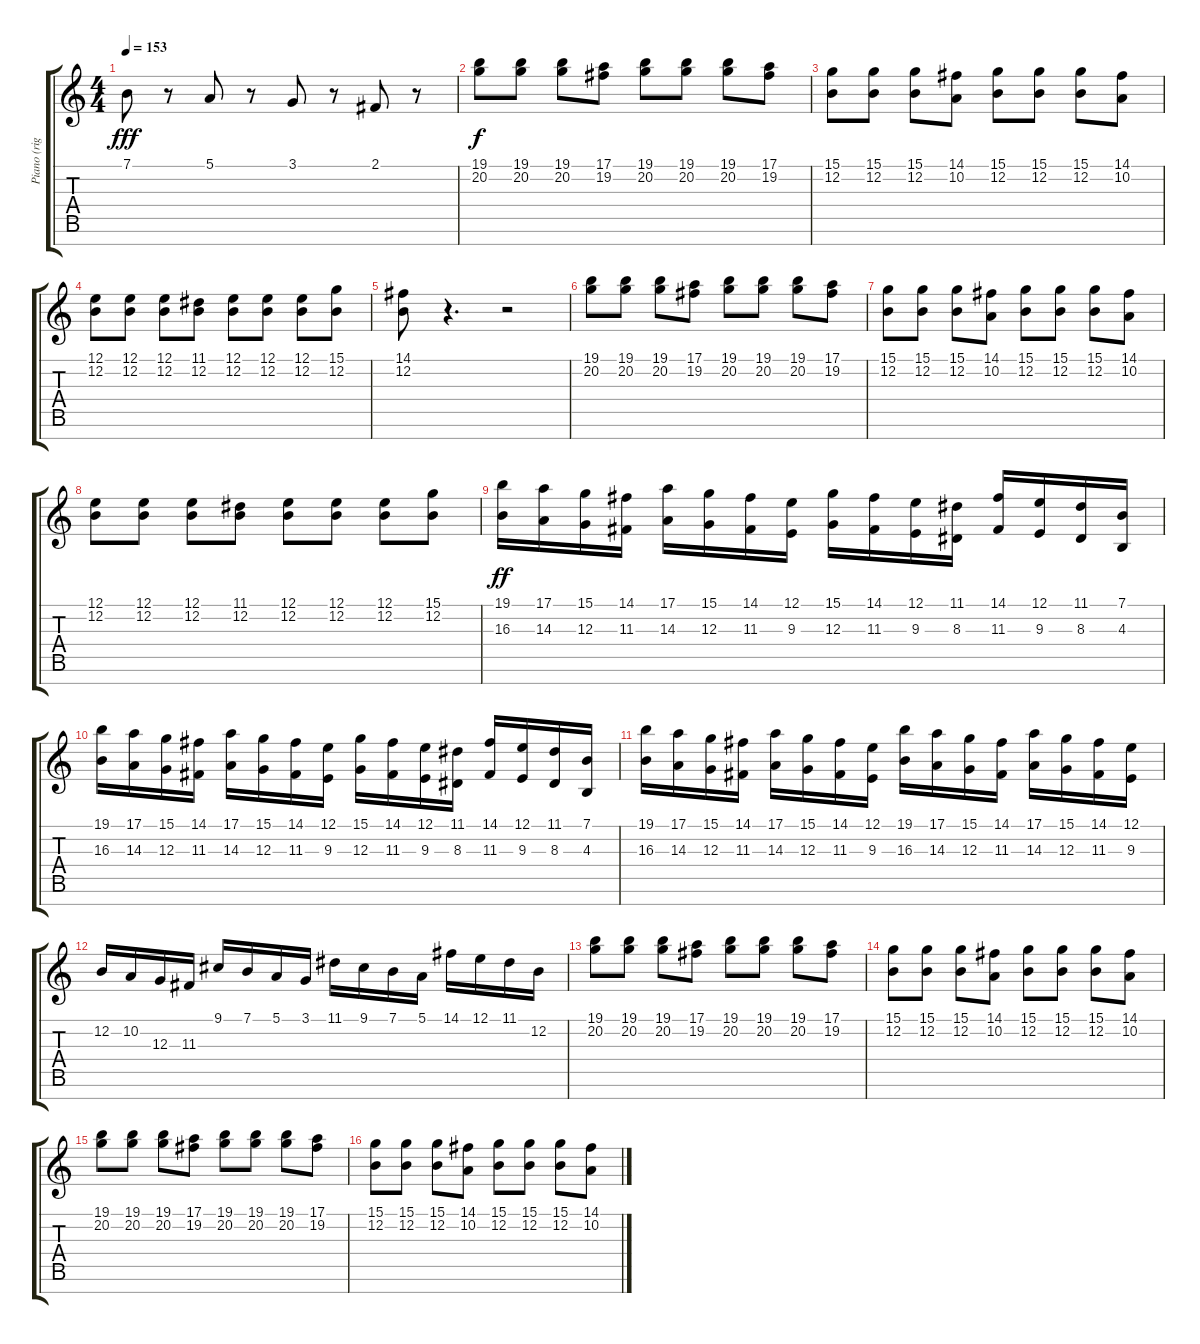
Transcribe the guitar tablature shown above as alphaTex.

\track ("Piano (right hand)" "Piano (rig") {instrument brightacousticpiano}
\staff {score tabs}
\tuning (E4 B3 G3 D3 A2 E2 B1) {hide}
\ts (4 4)
\tempo 153
\clef g2
\ks c
7.1.8{dy fff} r.8 5.1.8 r.8 3.1.8 r.8 2.1.8 r.8 |
(19.1 20.2).8{dy f} (19.1 20.2).8 (19.1 20.2).8 (17.1 19.2).8 (19.1 20.2).8 (19.1 20.2).8 (19.1 20.2).8 (17.1 19.2).8 |
(15.1 12.2).8 (15.1 12.2).8 (15.1 12.2).8 (14.1 10.2).8 (15.1 12.2).8 (15.1 12.2).8 (15.1 12.2).8 (14.1 10.2).8 |
(12.1 12.2).8 (12.1 12.2).8 (12.1 12.2).8 (11.1 12.2).8 (12.1 12.2).8 (12.1 12.2).8 (12.1 12.2).8 (15.1 12.2).8 |
(14.1 12.2).8 r.4{d} r.2 |
(19.1 20.2).8 (19.1 20.2).8 (19.1 20.2).8 (17.1 19.2).8 (19.1 20.2).8 (19.1 20.2).8 (19.1 20.2).8 (17.1 19.2).8 |
(15.1 12.2).8 (15.1 12.2).8 (15.1 12.2).8 (14.1 10.2).8 (15.1 12.2).8 (15.1 12.2).8 (15.1 12.2).8 (14.1 10.2).8 |
(12.1 12.2).8 (12.1 12.2).8 (12.1 12.2).8 (11.1 12.2).8 (12.1 12.2).8 (12.1 12.2).8 (12.1 12.2).8 (15.1 12.2).8 |
(19.1 16.3).16{dy ff} (17.1 14.3).16 (15.1 12.3).16 (14.1 11.3).16 (17.1 14.3).16 (15.1 12.3).16 (14.1 11.3).16 (12.1 9.3).16 (15.1 12.3).16 (14.1 11.3).16 (12.1 9.3).16 (11.1 8.3).16 (14.1 11.3).16 (12.1 9.3).16 (11.1 8.3).16 (7.1 4.3).16 |
(19.1 16.3).16 (17.1 14.3).16 (15.1 12.3).16 (14.1 11.3).16 (17.1 14.3).16 (15.1 12.3).16 (14.1 11.3).16 (12.1 9.3).16 (15.1 12.3).16 (14.1 11.3).16 (12.1 9.3).16 (11.1 8.3).16 (14.1 11.3).16 (12.1 9.3).16 (11.1 8.3).16 (7.1 4.3).16 |
(19.1 16.3).16 (17.1 14.3).16 (15.1 12.3).16 (14.1 11.3).16 (17.1 14.3).16 (15.1 12.3).16 (14.1 11.3).16 (12.1 9.3).16 (19.1 16.3).16 (17.1 14.3).16 (15.1 12.3).16 (14.1 11.3).16 (17.1 14.3).16 (15.1 12.3).16 (14.1 11.3).16 (12.1 9.3).16 |
12.2.16 10.2.16 12.3.16 11.3.16 9.1.16 7.1.16 5.1.16 3.1.16 11.1.16 9.1.16 7.1.16 5.1.16 14.1.16 12.1.16 11.1.16 12.2.16 |
(19.1 20.2).8 (19.1 20.2).8 (19.1 20.2).8 (17.1 19.2).8 (19.1 20.2).8 (19.1 20.2).8 (19.1 20.2).8 (17.1 19.2).8 |
(15.1 12.2).8 (15.1 12.2).8 (15.1 12.2).8 (14.1 10.2).8 (15.1 12.2).8 (15.1 12.2).8 (15.1 12.2).8 (14.1 10.2).8 |
(19.1 20.2).8 (19.1 20.2).8 (19.1 20.2).8 (17.1 19.2).8 (19.1 20.2).8 (19.1 20.2).8 (19.1 20.2).8 (17.1 19.2).8 |
(15.1 12.2).8 (15.1 12.2).8 (15.1 12.2).8 (14.1 10.2).8 (15.1 12.2).8 (15.1 12.2).8 (15.1 12.2).8 (14.1 10.2).8
